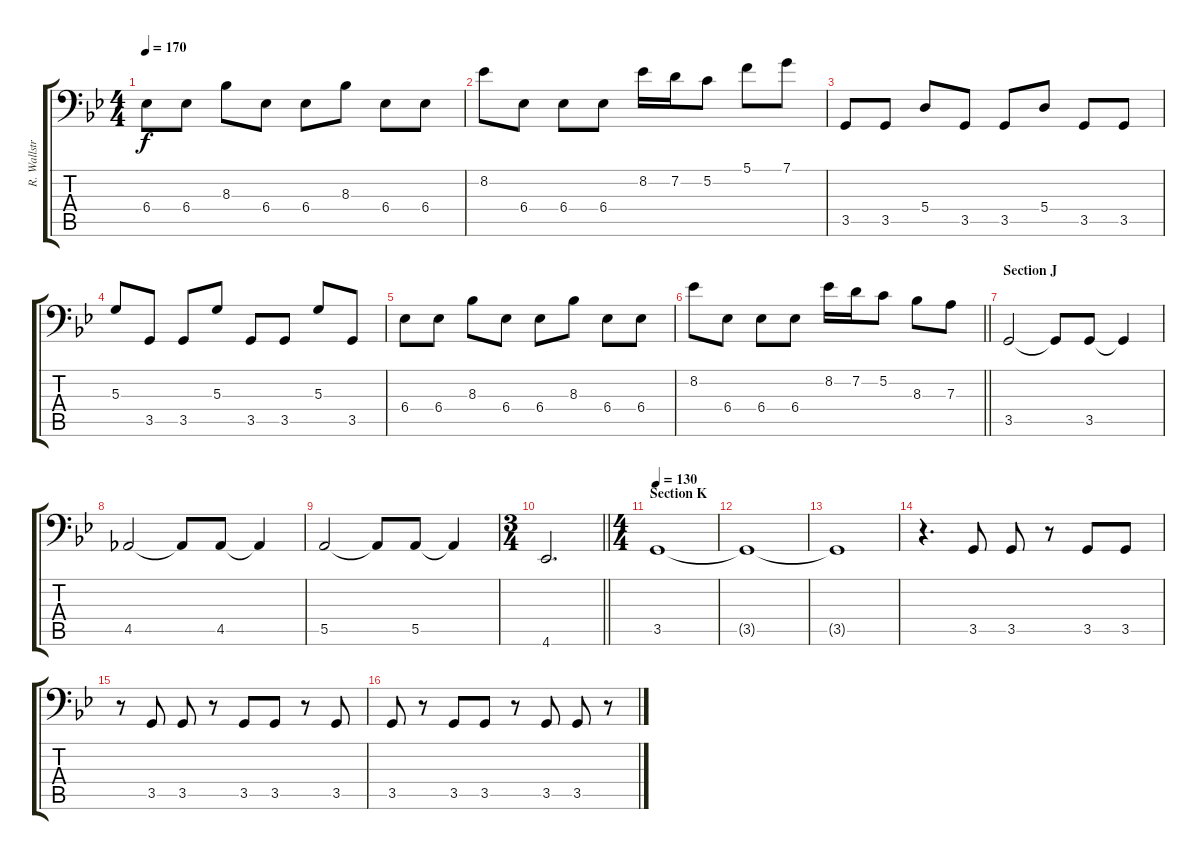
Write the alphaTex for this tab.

\track ("R. Wallström (Bass)" "R. Wallstr") {instrument electricbassfinger}
\staff {score tabs}
\tuning (C3 G2 D2 A1 E1 B0) {hide}
\ts (4 4)
\tempo 170
\clef f4
\ks gminor
6.4.8{dy f} 6.4.8 8.3.8 6.4.8 6.4.8 8.3.8 6.4.8 6.4.8 |
8.2.8 6.4.8 6.4.8 6.4.8 8.2.16 7.2.16 5.2.8 5.1.8 7.1.8 |
3.5.8 3.5.8 5.4.8 3.5.8 3.5.8 5.4.8 3.5.8 3.5.8 |
5.3.8 3.5.8 3.5.8 5.3.8 3.5.8 3.5.8 5.3.8 3.5.8 |
6.4.8 6.4.8 8.3.8 6.4.8 6.4.8 8.3.8 6.4.8 6.4.8 |
\barLineRight lightlight
8.2.8 6.4.8 6.4.8 6.4.8 8.2.16 7.2.16 5.2.8 8.3.8 7.3.8 |
\section ("" "Section J")
3.5.2 3.5{t}.8 3.5.8 3.5{t}.4 |
4.5.2 4.5{t}.8 4.5.8 4.5{t}.4 |
5.5.2 5.5{t}.8 5.5.8 5.5{t}.4 |
\ts (3 4)
\barLineRight lightlight
4.6.2{d} |
\ts (4 4)
\section ("" "Section K")
\tempo 130
3.5.1 |
3.5{t}.1 |
3.5{t}.1 |
r.4{d} 3.5.8 3.5.8 r.8 3.5.8 3.5.8 |
r.8 3.5.8 3.5.8 r.8 3.5.8 3.5.8 r.8 3.5.8 |
3.5.8 r.8 3.5.8 3.5.8 r.8 3.5.8 3.5.8 r.8
